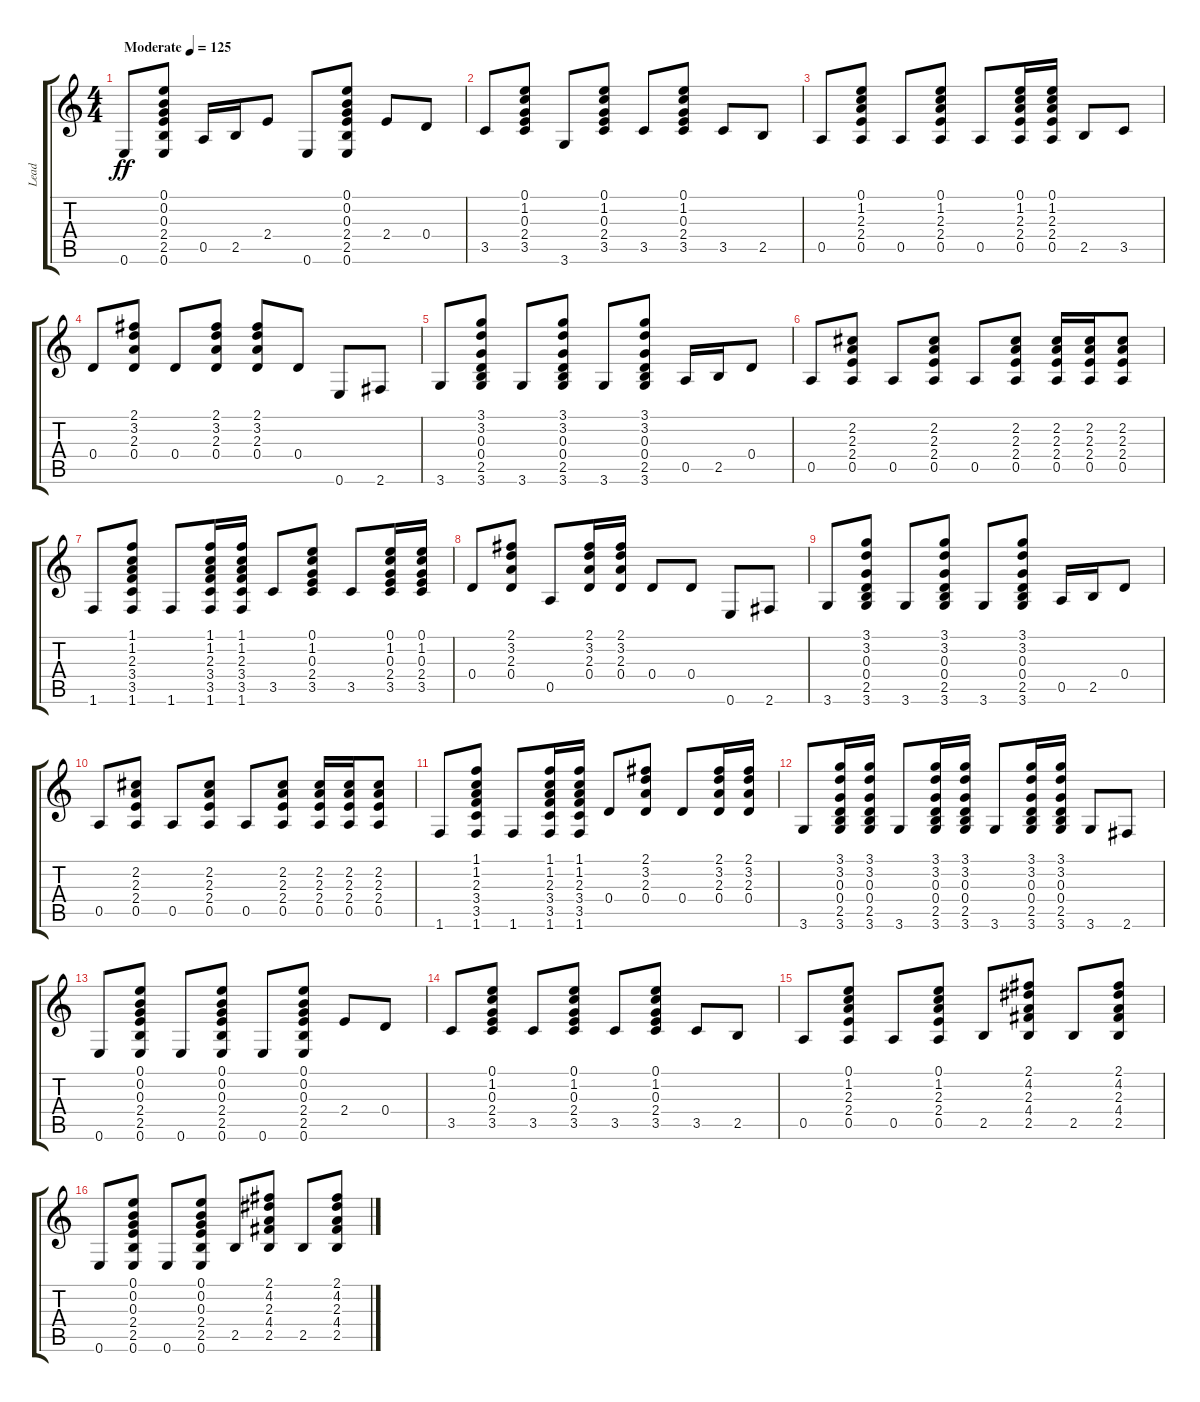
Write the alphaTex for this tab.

\track ("Lead" "Lead") {instrument acousticguitarsteel}
\staff {score tabs}
\tuning (E4 B3 G3 D3 A2 E2) {hide}
\ts (4 4)
\tempo (125 "Moderate")
\clef g2
\ks c
0.6.8{dy ff instrument acousticguitarsteel} (0.1 0.2 0.3 2.4 2.5 0.6).8 0.5.16 2.5.16 2.4.8 0.6.8 (0.1 0.2 0.3 2.4 2.5 0.6).8 2.4.8 0.4.8 |
3.5.8 (0.1 1.2 0.3 2.4 3.5).8 3.6.8 (0.1 1.2 0.3 2.4 3.5).8 3.5.8 (0.1 1.2 0.3 2.4 3.5).8 3.5.8 2.5.8 |
0.5.8 (0.1 1.2 2.3 2.4 0.5).8 0.5.8 (0.1 1.2 2.3 2.4 0.5).8 0.5.8 (0.1 1.2 2.3 2.4 0.5).16 (0.1 1.2 2.3 2.4 0.5).16 2.5.8 3.5.8 |
0.4.8 (2.1 3.2 2.3 0.4).8 0.4.8 (2.1 3.2 2.3 0.4).8 (2.1 3.2 2.3 0.4).8 0.4.8 0.6.8 2.6.8 |
3.6.8 (3.1 3.2 0.3 0.4 2.5 3.6).8 3.6.8 (3.1 3.2 0.3 0.4 2.5 3.6).8 3.6.8 (3.1 3.2 0.3 0.4 2.5 3.6).8 0.5.16 2.5.16 0.4.8 |
0.5.8 (2.2 2.3 2.4 0.5).8 0.5.8 (2.2 2.3 2.4 0.5).8 0.5.8 (2.2 2.3 2.4 0.5).8 (2.2 2.3 2.4 0.5).16 (2.2 2.3 2.4 0.5).16 (2.2 2.3 2.4 0.5).8 |
1.6.8 (1.1 1.2 2.3 3.4 3.5 1.6).8 1.6.8 (1.1 1.2 2.3 3.4 3.5 1.6).16 (1.1 1.2 2.3 3.4 3.5 1.6).16 3.5.8 (0.1 1.2 0.3 2.4 3.5).8 3.5.8 (0.1 1.2 0.3 2.4 3.5).16 (0.1 1.2 0.3 2.4 3.5).16 |
0.4.8 (2.1 3.2 2.3 0.4).8 0.5.8 (2.1 3.2 2.3 0.4).16 (2.1 3.2 2.3 0.4).16 0.4.8 0.4.8 0.6.8 2.6.8 |
3.6.8 (3.1 3.2 0.3 0.4 2.5 3.6).8 3.6.8 (3.1 3.2 0.3 0.4 2.5 3.6).8 3.6.8 (3.1 3.2 0.3 0.4 2.5 3.6).8 0.5.16 2.5.16 0.4.8 |
0.5.8 (2.2 2.3 2.4 0.5).8 0.5.8 (2.2 2.3 2.4 0.5).8 0.5.8 (2.2 2.3 2.4 0.5).8 (2.2 2.3 2.4 0.5).16 (2.2 2.3 2.4 0.5).16 (2.2 2.3 2.4 0.5).8 |
1.6.8 (1.1 1.2 2.3 3.4 3.5 1.6).8 1.6.8 (1.1 1.2 2.3 3.4 3.5 1.6).16 (1.1 1.2 2.3 3.4 3.5 1.6).16 0.4.8 (2.1 3.2 2.3 0.4).8 0.4.8 (2.1 3.2 2.3 0.4).16 (2.1 3.2 2.3 0.4).16 |
3.6.8 (3.1 3.2 0.3 0.4 2.5 3.6).16 (3.1 3.2 0.3 0.4 2.5 3.6).16 3.6.8 (3.1 3.2 0.3 0.4 2.5 3.6).16 (3.1 3.2 0.3 0.4 2.5 3.6).16 3.6.8 (3.1 3.2 0.3 0.4 2.5 3.6).16 (3.1 3.2 0.3 0.4 2.5 3.6).16 3.6.8 2.6.8 |
0.6.8 (0.1 0.2 0.3 2.4 2.5 0.6).8 0.6.8 (0.1 0.2 0.3 2.4 2.5 0.6).8 0.6.8 (0.1 0.2 0.3 2.4 2.5 0.6).8 2.4.8 0.4.8 |
3.5.8 (0.1 1.2 0.3 2.4 3.5).8 3.5.8 (0.1 1.2 0.3 2.4 3.5).8 3.5.8 (0.1 1.2 0.3 2.4 3.5).8 3.5.8 2.5.8 |
0.5.8 (0.1 1.2 2.3 2.4 0.5).8 0.5.8 (0.1 1.2 2.3 2.4 0.5).8 2.5.8 (2.1 4.2 2.3 4.4 2.5).8 2.5.8 (2.1 4.2 2.3 4.4 2.5).8 |
0.6.8 (0.1 0.2 0.3 2.4 2.5 0.6).8 0.6.8 (0.1 0.2 0.3 2.4 2.5 0.6).8 2.5.8 (2.1 4.2 2.3 4.4 2.5).8 2.5.8 (2.1 4.2 2.3 4.4 2.5).8
